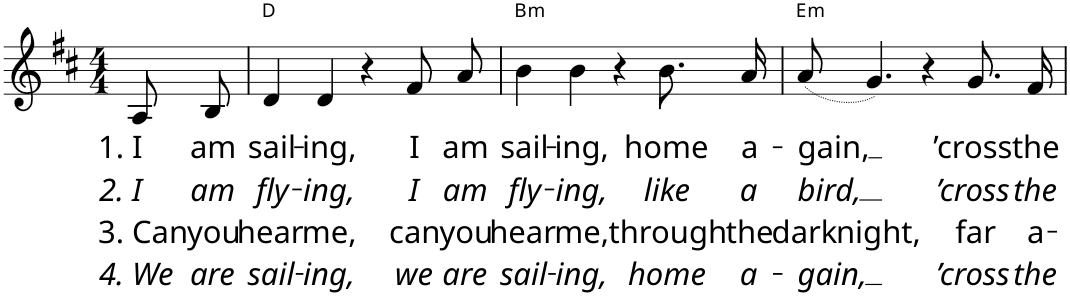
**kern	**text	**text	**text	**text	**harte
*part1	*part1	*part1	*part1	*part1	*part1
*staff1	*staff1	*staff1	*staff1	*staff1	*
*I"P1	*	*	*	*	*
*clefG2	*	*	*	*	*
*k[f#c#]	*	*	*	*	*
*D:	*	*	*	*	*
*M4/4	*	*	*	*	*
=1	=1	=1	=1	=1	=1
!	!LO:LY:b	!LO:LY:b	!LO:LY:b	!LO:LY:b	!
8A/L	1. I	2. I	3. Can	4. We	.
!	!LO:LY:b	!LO:LY:b	!LO:LY:b	!LO:LY:b	!
8B/J	am	am	you	are	.
=2	=2	=2	=2	=2	=2
!	!LO:LY:b	!LO:LY:b	!LO:LY:b	!LO:LY:b	!
4d/	sail-	fly-	hear	sail-	D:maj
!	!LO:LY:b	!LO:LY:b	!LO:LY:b	!LO:LY:b	!
4d/	-ing,	-ing,	me,	-ing,	.
4r	.	.	.	.	.
!	!LO:LY:b	!LO:LY:b	!LO:LY:b	!LO:LY:b	!
8f#/L	I	I	can	we	.
!	!LO:LY:b	!LO:LY:b	!LO:LY:b	!LO:LY:b	!
8a/J	am	am	you	are	.
=3	=3	=3	=3	=3	=3
!	!LO:LY:b	!LO:LY:b	!LO:LY:b	!LO:LY:b	!LO:H:kt=m
4b\	sail-	fly-	hear	sail-	B:min
!	!LO:LY:b	!LO:LY:b	!LO:LY:b	!LO:LY:b	!
4b\	-ing,	-ing,	me,	-ing,	.
4r	.	.	.	.	.
!	!LO:LY:b	!LO:LY:b	!LO:LY:b	!LO:LY:b	!
8.b/L	home	like	through	home	.
!	!LO:LY:b	!LO:LY:b	!LO:LY:b	!LO:LY:b	!
16a/Jk	a-	a	the	a-	.
=4	=4	=4	=4	=4	=4
!	!LO:LY:b	!LO:LY:b	!LO:LY:b	!LO:LY:b	!LO:H:kt=m
(8a/	-gain,	bird,	dark	-gain,	E:min
!	!	!	!LO:LY:b	!	!
4.g/)	.	.	night,	.	.
4r	.	.	.	.	.
!	!LO:LY:b	!LO:LY:b	!LO:LY:b	!LO:LY:b	!
8.g/L	’cross	’cross	far	’cross	.
!	!LO:LY:b	!LO:LY:b	!LO:LY:b	!LO:LY:b	!
16f#/Jk	the	the	a-	the	.
=	=	=	=	=	=
*-	*-	*-	*-	*-	*-
